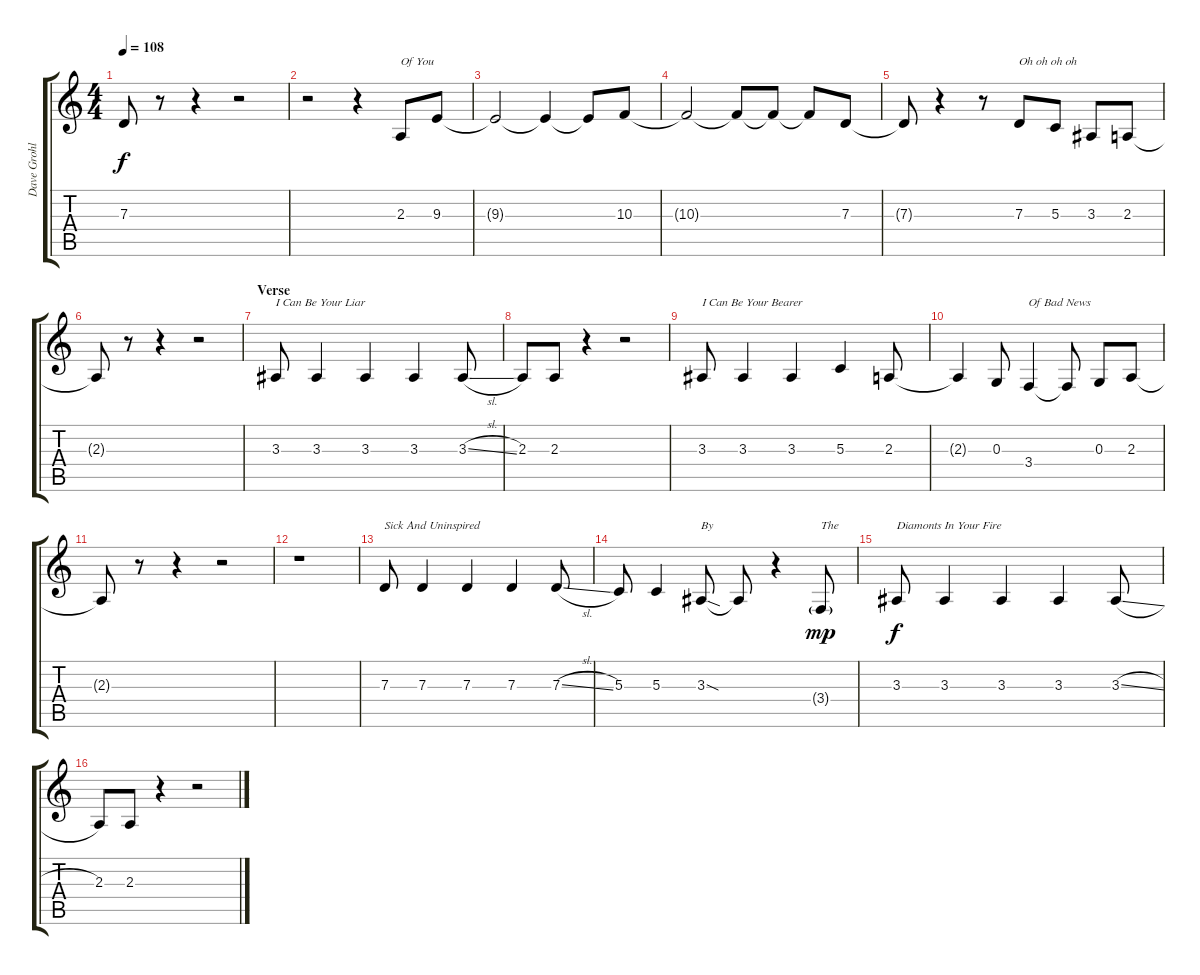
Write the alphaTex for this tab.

\track ("Dave Grohl (Voice)" "Dave Grohl") {instrument recorder}
\staff {score tabs}
\tuning (E4 B3 G3 D3 A2 E2) {hide}
\ts (4 4)
\tempo 108
\clef g2
\ks c
7.3{t}.8{dy f} r.8 r.4 r.2 |
r.2 r.4 2.3.8{txt "Of You"} 9.3.8 |
9.3{t}.2 9.3{t}.4 9.3{t}.8 10.3.8 |
10.3{t}.2 10.3{t}.8 10.3{t}.8 10.3{t}.8 7.3.8 |
7.3{t}.8 r.4 r.8 7.3.8{txt "Oh oh oh oh"} 5.3.8 3.3.8 2.3.8 |
2.3{t}.8 r.8 r.4 r.2 |
\section ("" "Verse")
3.3.8{txt "I Can Be Your Liar"} 3.3.4 3.3.4 3.3.4 3.3{sl}.8 |
2.3.8 2.3.8 r.4 r.2 |
3.3.8{txt "I Can Be Your Bearer"} 3.3.4 3.3.4 5.3.4 2.3.8 |
2.3{t}.4 0.3.8 3.4.4{txt "Of Bad News"} 3.4{t}.8 0.3.8 2.3.8 |
2.3{t}.8 r.8 r.4 r.2 |
r.1 |
7.3.8{txt "Sick And Uninspired"} 7.3.4 7.3.4 7.3.4 7.3{sl}.8 |
5.3.8 5.3.4 3.3{sod}.8{txt "By"} 3.3{t}.8 r.4 3.4{g}.8{txt "The" dy mp} |
3.3.8{txt "Diamonts In Your Fire" dy f} 3.3.4 3.3.4 3.3.4 3.3{sl}.8 |
2.3.8 2.3.8 r.4 r.2
